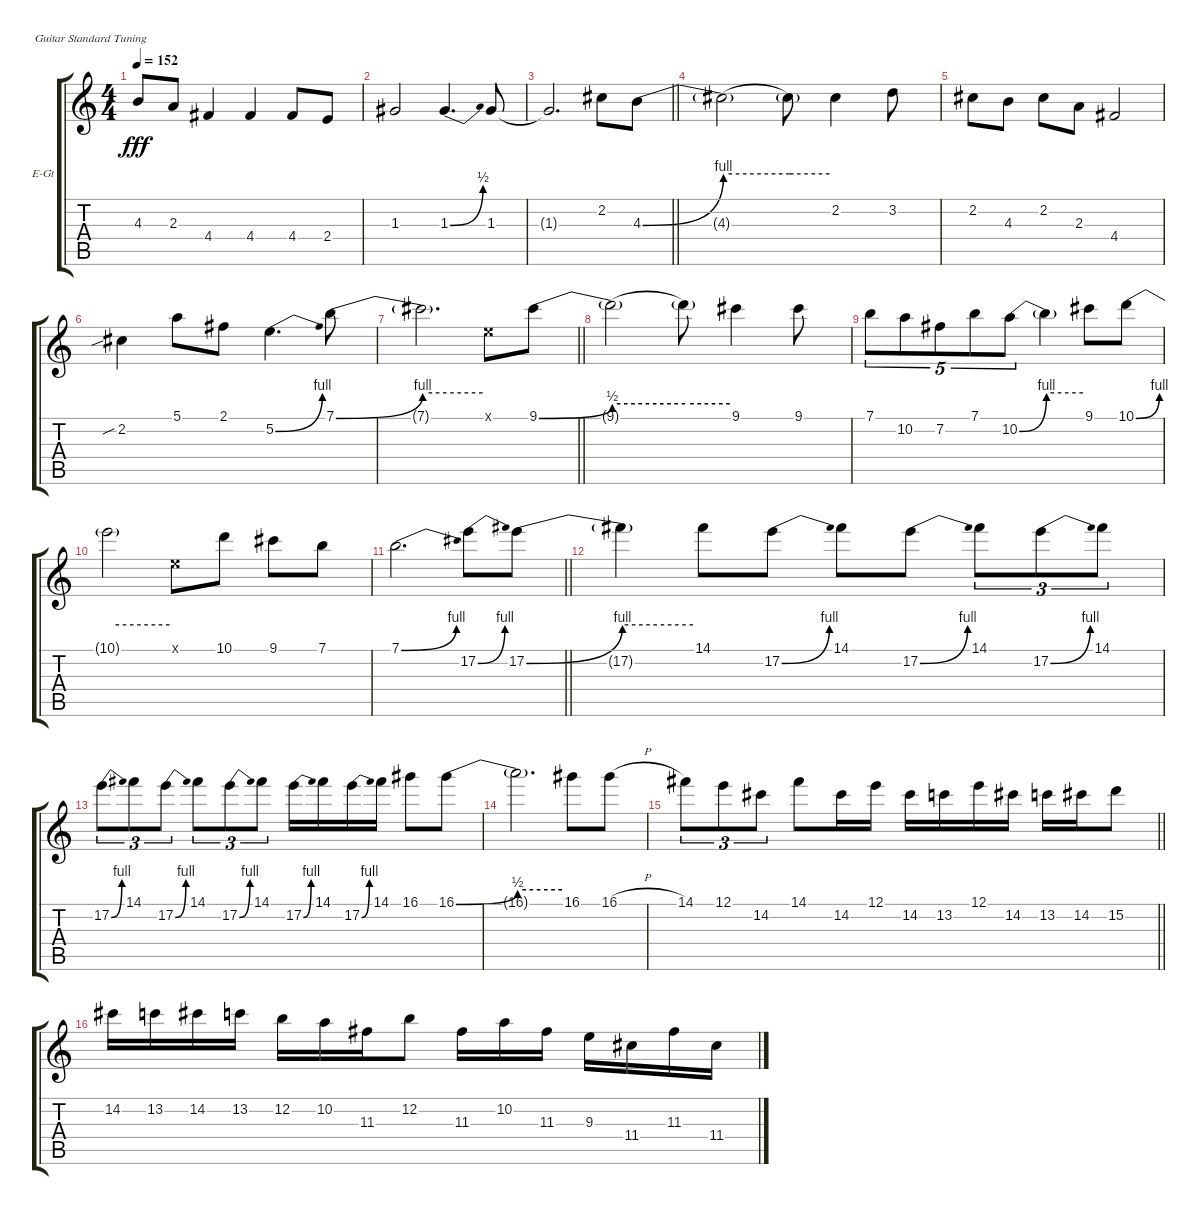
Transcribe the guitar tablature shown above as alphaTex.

\bracketExtendMode groupsimilarinstruments
\firstSystemTrackNameOrientation horizontal
\otherSystemsTrackNameOrientation horizontal
\track ("Gtr 2" "E-Gt") {instrument distortionguitar}
\staff {score tabs}
\tuning (E4 B3 G3 D3 A2 E2)
\ts (4 4)
\tempo 152
\clef g2
\ks c
4.3{t}.8{dy fff} 2.3.8 4.4.4 4.4.4 4.4.8 2.4.8 |
1.3.2 1.3{be (bend 0 0 60 2)}.4{d} 1.3.8 |
\barLineRight lightlight
1.3{t}.2{d} 2.2.8 4.3{be (bend 0 0 60 4)}.8 |
4.3{be (hold 0 4 60 4) t}.2 4.3{be (hold 0 4 60 4) t}.8 2.2.4 3.2.8 |
2.2.8 4.3.8 2.2.8 2.3.8 4.4.2 |
2.2{sib}.4 5.1.8 2.1.8 5.2{be (bend 0 0 60 4)}.4{d} 7.1{be (bend 0 0 60 4)}.8 |
\barLineRight lightlight
7.1{be (hold 0 4 60 4) t}.2{d} 0.1{x}.8 9.1{be (bend 0 0 60 2)}.8 |
9.1{be (hold 0 2 60 2) t}.2 9.1{be (hold 0 2 60 2) t}.8 9.1.4 9.1.8 |
7.1.8{tu (5 4)} 10.2.8{tu (5 4)} 7.2.8{tu (5 4)} 7.1.8{tu (5 4)} 10.2{be (bend 0 0 60 4)}.8{tu (5 4)} 10.2{be (hold 0 4 60 4) t}.4 9.1.8 10.1{be (bend 0 0 60 4)}.8 |
10.1{be (hold 0 4 60 4) t}.2 0.1{x}.8 10.1.8 9.1.8 7.1.8 |
\barLineRight lightlight
7.1{be (bend 0 0 60 4)}.2{d} 17.2{be (bend 0 0 60 4)}.8 17.2{be (bend 0 0 60 4)}.8 |
17.2{be (hold 0 4 60 4) t}.4 14.1.8 17.2{be (bend 0 0 60 4)}.8 14.1.8 17.2{be (bend 0 0 60 4)}.8 14.1.8{tu (3 2)} 17.2{be (bend 0 0 60 4)}.8{tu (3 2)} 14.1.8{tu (3 2)} |
17.2{be (bend 0 0 60 4)}.8{tu (3 2)} 14.1.8{tu (3 2)} 17.2{be (bend 0 0 60 4)}.8{tu (3 2)} 14.1.8{tu (3 2)} 17.2{be (bend 0 0 60 4)}.8{tu (3 2)} 14.1.8{tu (3 2)} 17.2{be (bend 0 0 60 4)}.16 14.1.16 17.2{be (bend 0 0 60 4)}.16 14.1.16 16.1.8 16.1{be (bend 0 0 60 2)}.8 |
16.1{be (hold 0 2 60 2) t}.2{d} 16.1.8 16.1{h}.8 |
\barLineRight lightlight
14.1.8{tu (3 2)} 12.1.8{tu (3 2)} 14.2.8{tu (3 2)} 14.1.8 14.2.16 12.1.16 14.2.16 13.2.16 12.1.16 14.2.16 13.2.16 14.2.16 15.2.8 |
14.2.16 13.2.16 14.2.16 13.2.16 12.2.16 10.2.16 11.3.16 12.2.8 11.3.16 10.2.16 11.3.16 9.3.16 11.4.16 11.3.16 11.4.16
